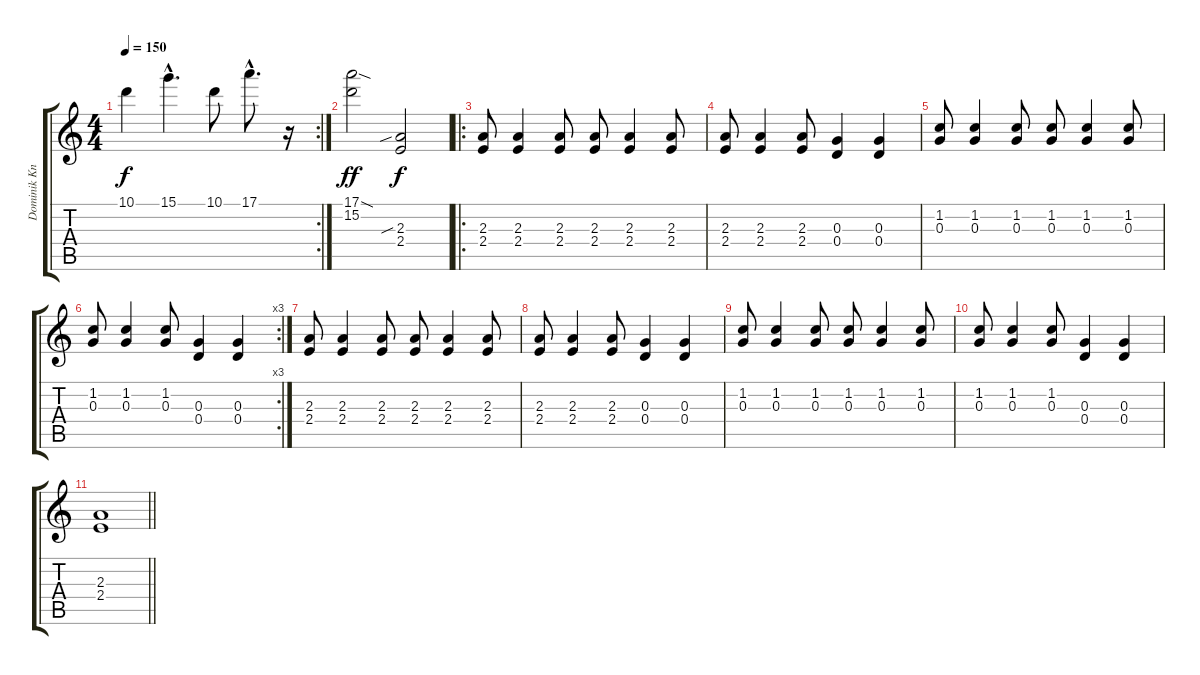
\track ("Dominik Knorr" "Dominik Kn") {instrument distortionguitar}
\staff {score tabs}
\tuning (E4 B3 G3 D3 A2 E2) {hide}
\rc 2
\ts (4 4)
\tempo 150
\clef g2
\ks c
10.1.4{dy f} 15.1{hac}.4{d} 10.1.8 17.1{hac}.8{d} r.16 |
(17.1{sod} 15.2).2{dy ff} (2.3{sib} 2.4).2{dy f} |
\ro
(2.3 2.4).8 (2.3 2.4).4 (2.3 2.4).8 (2.3 2.4).8 (2.3 2.4).4 (2.3 2.4).8 |
(2.3 2.4).8 (2.3 2.4).4 (2.3 2.4).8 (0.3 0.4).4 (0.3 0.4).4 |
(1.2 0.3).8 (1.2 0.3).4 (1.2 0.3).8 (1.2 0.3).8 (1.2 0.3).4 (1.2 0.3).8 |
\rc 3
(1.2 0.3).8 (1.2 0.3).4 (1.2 0.3).8 (0.3 0.4).4 (0.3 0.4).4 |
(2.3 2.4).8 (2.3 2.4).4 (2.3 2.4).8 (2.3 2.4).8 (2.3 2.4).4 (2.3 2.4).8 |
(2.3 2.4).8 (2.3 2.4).4 (2.3 2.4).8 (0.3 0.4).4 (0.3 0.4).4 |
(1.2 0.3).8 (1.2 0.3).4 (1.2 0.3).8 (1.2 0.3).8 (1.2 0.3).4 (1.2 0.3).8 |
(1.2 0.3).8 (1.2 0.3).4 (1.2 0.3).8 (0.3 0.4).4 (0.3 0.4).4 |
\barLineRight lightlight
(2.3 2.4).1
